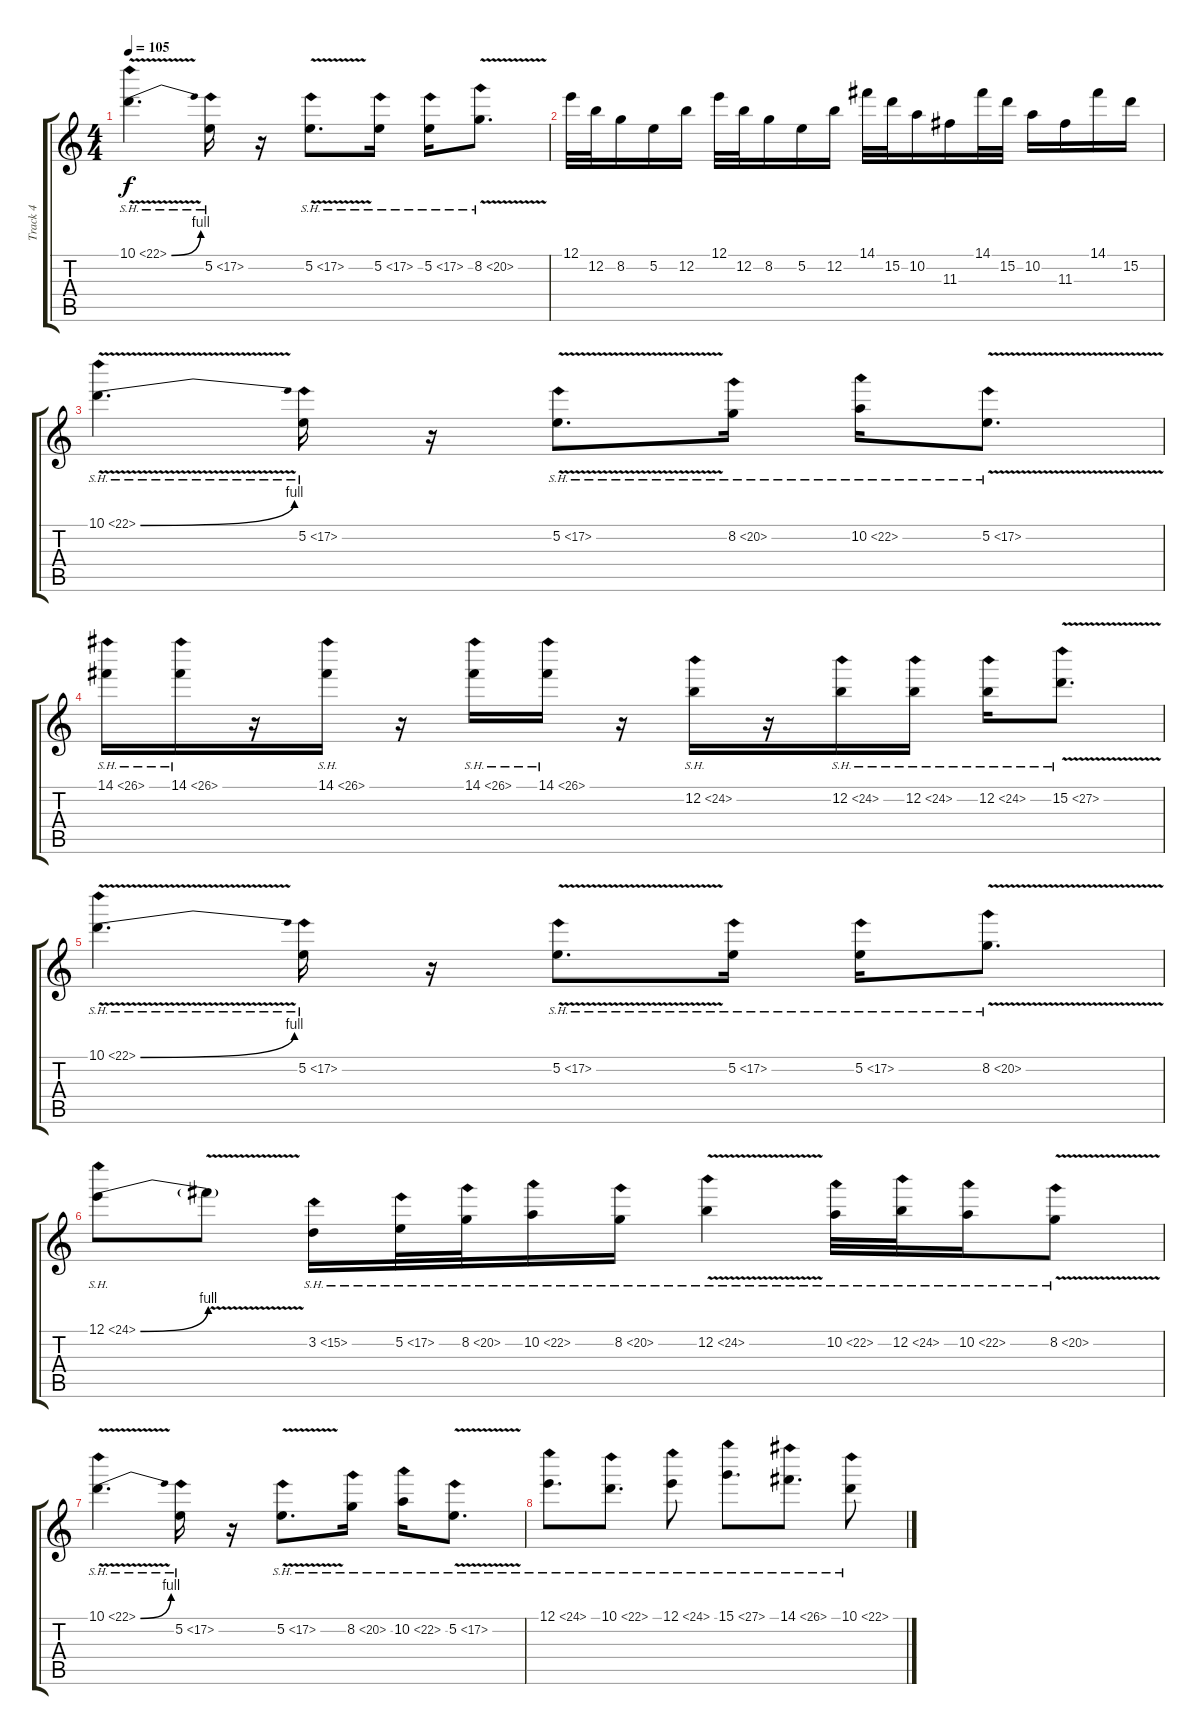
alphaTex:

\track ("Track 4" "Track 4") {instrument distortionguitar}
\staff {score tabs}
\tuning (E4 B3 G3 D3 A2 E2) {hide}
\ts (4 4)
\tempo 105
\clef g2
\ks c
10.1{be (bend 0 0 60 4) sh 12 v}.4{d dy f} 5.2{sh 12}.16 r.16 5.2{sh 12 v}.8{d} 5.2{sh 12}.16 5.2{sh 12}.16 8.2{sh 12 v}.8{d} |
12.1.32 12.2.32 8.2.16 5.2.16 12.2.16 12.1.32 12.2.32 8.2.16 5.2.16 12.2.16 14.1.32 15.2.32 10.2.16 11.3.16 14.1.32 15.2.32 10.2.16 11.3.16 14.1.16 15.2.16 |
10.1{be (bend 0 0 60 4) sh 12 v}.4{d} 5.2{sh 12}.16 r.16 5.2{sh 12 v}.8{d} 8.2{sh 12}.16 10.2{sh 12}.16 5.2{sh 12 v}.8{d} |
14.1{sh 12}.16 14.1{sh 12}.16 r.16 14.1{sh 12}.16 r.16 14.1{sh 12}.16 14.1{sh 12}.16 r.16 12.2{sh 12}.16 r.16 12.2{sh 12}.16 12.2{sh 12}.16 12.2{sh 12}.16 15.2{sh 12 v}.8{d} |
10.1{be (bend 0 0 60 4) sh 12 v}.4{d} 5.2{sh 12}.16 r.16 5.2{sh 12 v}.8{d} 5.2{sh 12}.16 5.2{sh 12}.16 8.2{sh 12 v}.8{d} |
12.1{be (bend 0 0 60 4) sh 12}.8 12.1{v t}.8 3.2{sh 12}.16 5.2{sh 12}.32 8.2{sh 12}.32 10.2{sh 12}.16 8.2{sh 12}.16 12.2{sh 12 v}.4 10.2{sh 12}.32 12.2{sh 12}.32 10.2{sh 12}.16 8.2{sh 12 v}.8 |
10.1{be (bend 0 0 60 4) sh 12 v}.4{d} 5.2{sh 12}.16 r.16 5.2{sh 12 v}.8{d} 8.2{sh 12}.16 10.2{sh 12}.16 5.2{sh 12 v}.8{d} |
12.1{sh 12}.8{d} 10.1{sh 12}.8{d} 12.1{sh 12}.8 15.1{sh 12}.8{d} 14.1{sh 12}.8{d} 10.1{sh 12}.8
